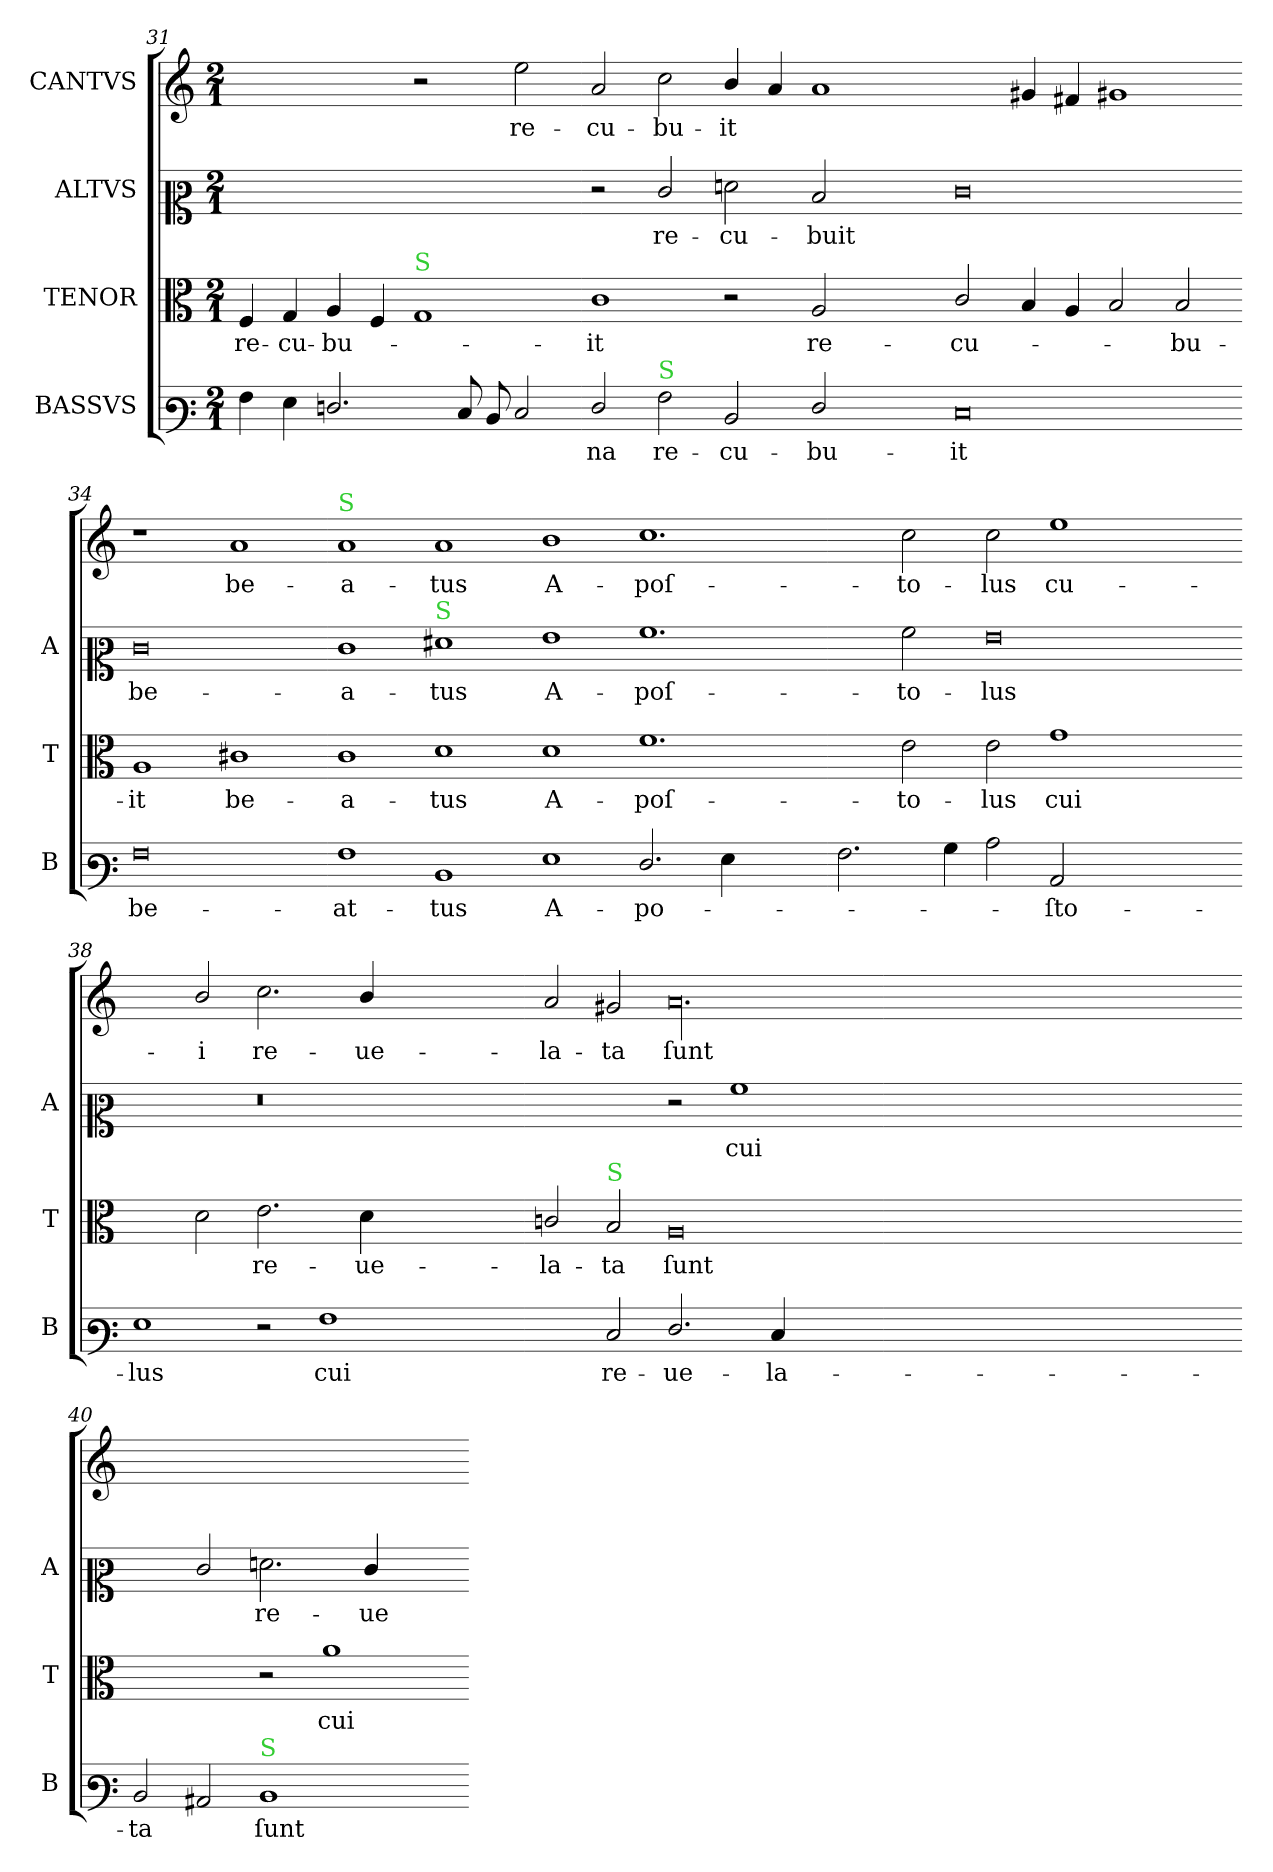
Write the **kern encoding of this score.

**kern	**text	**kern	**text	**kern	**text	**kern	**text
*part4	*part4	*part3	*part3	*part2	*part2	*part1	*part1
*staff4	*staff4	*staff3	*staff3	*staff2	*staff2	*staff1	*staff1
*I"BASSVS	*	*I"TENOR	*	*I"ALTVS	*	*I"CANTVS	*
*I'B	*	*I'T	*	*I'A	*	*	*
*clefF3	*	*clefC3	*	*clefC2	*	*clefG2	*
*k[]	*	*k[]	*	*k[]	*	*k[]	*
*a:	*	*a:	*	*a:	*	*a:	*
*M2/1	*	*M2/1	*	*M2/1	*	*M2/1	*
=31	=31	=31	=31	=31	=31	=31	=31
!	!	!	!LO:LY:i	!	!	!	!
4A\	.	4F/	re-	0ryy	.	1ryy	.
!	!	!	!LO:LY:i	!	!	!	!
4G\	.	4G/	-cu-	.	.	.	.
!	!	!	!LO:LY:i	!	!	!	!
2.Fn/	.	4A/	-bu-	.	.	.	.
.	.	4F/	.	.	.	.	.
!	!	!LO:TX:a:color=limegreen:t=S	!	!	!	!	!
.	.	1G	.	.	.	2r	.
8E/	.	.	.	.	.	.	.
8D/	.	.	.	.	.	.	.
2E/	.	.	.	.	.	2ee\	re-
=32-	=32-	=32-	=32-	=32-	=32-	=32-	=32-
!	!	!	!LO:LY:i	!	!	!	!
2F/	-na	1c	-it	2r	.	2a/	-cu-
!LO:TX:a:color=limegreen:t=S	!	!	!	!	!	!	!
2A\	re-	.	.	2e/	re-	2cc\	-bu-
2D/	-cu-	2r	.	2fn\	-cu-	4b/	-it
.	.	.	.	.	.	4a/	.
2F/	-bu-	2A/	re-	2d/	-buit	1a/	.
2ryy	.	2ryy	.	2ryy	.	.	.
=33-	=33-	=33-	=33-	=33-	=33-	=33-	=33-
0E	-it	2c/	-cu-	0e	.	2ryy	.
.	.	4B/	.	.	.	4g#X/	.
.	.	4A/	.	.	.	4f#X/	.
.	.	2B/	.	.	.	1g#X	.
.	.	2B/	-bu-	.	.	.	.
=34-	=34-	=34-	=34-	=34-	=34-	=34-	=34-
0A	be-	1A	-it	0e	be-	1r	.
.	.	1c#X	be-	.	.	1a	be-
=35-	=35-	=35-	=35-	=35-	=35-	=35-	=35-
!	!	!	!	!	!	!LO:TX:a:color=limegreen:t=S	!
1A	-at-	1c#	-a-	1e	-a-	1a	-a-
!	!	!	!	!LO:TX:a:color=limegreen:t=S	!	!	!
1D	-tus	1d	-tus	1f#X	-tus	1a	-tus
=36-	=36-	=36-	=36-	=36-	=36-	=36-	=36-
1G	A-	1d	A-	1g	A-	1b	A-
2.F/	-po-	1.f	-poſ-	1.a	-poſ-	1.cc	-poſ-
4G\	.	.	.	.	.	.	.
2ryy	.	.	.	.	.	.	.
=37-	=37-	=37-	=37-	=37-	=37-	=37-	=37-
2.A\	.	2ryy	.	2ryy	.	2ryy	.
.	.	2e\	-to-	2a\	-to-	2cc\	-to-
4B\	.	.	.	.	.	.	.
2c\	.	2e\	-lus	0g	-lus	2cc\	-lus
2C/	-ſto-	1g\	cui	.	.	1ee/	cu-
1ryy	.	.	.	.	.	.	.
.	.	2ryy	.	.	.	2ryy	.
=38-	=38-	=38-	=38-	=38-	=38-	=38-	=38-
1G	-lus	2ryy	.	1ryy	.	2ryy	.
.	.	2d\	.	.	.	2b/	-i
2r	.	2.e\	re-	0r	.	2.cc\	re-
1A\	cui	.	.	.	.	.	.
.	.	4d\	-ue-	.	.	4b/	-ue-
.	.	1ryy	.	.	.	1ryy	.
2ryy	.	.	.	.	.	.	.
=39-	=39-	=39-	=39-	=39-	=39-	=39-	=39-
2ryy	.	2cn/	-la-	1ryy	.	2a/	-la-
!	!	!LO:TX:a:color=limegreen:t=S	!	!	!	!	!
2E/	re-	2B/	-ta	.	.	2g#X/	-ta
2.F/	-ue-	0A	ſunt	2r	.	00.a\	ſunt
.	.	.	.	1a\	cui	.	.
4E/	-la-	.	.	.	.	.	.
00ryy	.	.	.	.	.	.	.
.	.	.	.	00ryy	.	.	.
.	.	00ryy	.	.	.	.	.
1ryy	.	.	.	.	.	.	.
.	.	.	.	2ryy	.	.	.
=40-	=40-	=40-	=40-	=40-	=40-	=40-	=40-
2D/	-ta	1ryy	.	2ryy	.	0ryy	.
2C#X/	.	.	.	2e/	.	.	.
!LO:TX:a:color=limegreen:t=S	!	!	!	!	!	!	!
1D	ſunt	2r	.	2.fn\	re-	.	.
.	.	1a\	cui	.	.	.	.
.	.	.	.	4e/	-ue-	.	.
2ryy	.	.	.	2ryy	.	2ryy	.
=-	=-	=-	=-	=-	=-	=-	=-
*-	*-	*-	*-	*-	*-	*-	*-
